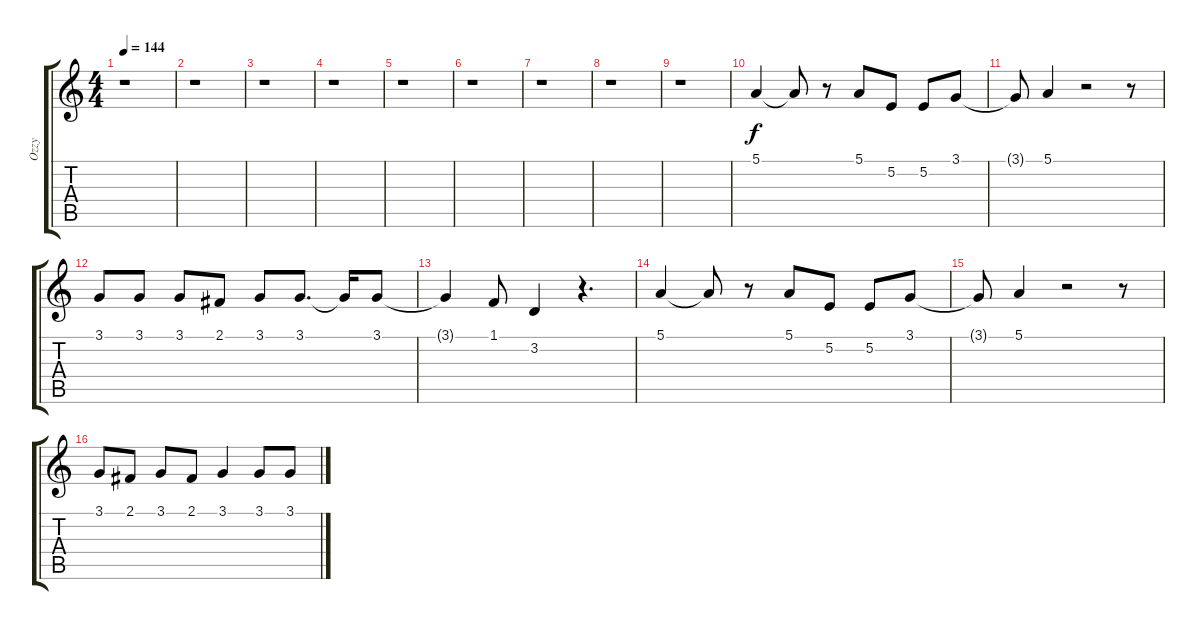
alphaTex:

\track ("Ozzy" "Ozzy") {instrument synthvoice}
\staff {score tabs}
\tuning (E4 B3 G3 D3 A2 E2) {hide}
\ts (4 4)
\tempo 144
\clef g2
\ks c
r.1{dy f instrument synthvoice} |
r.1 |
r.1 |
r.1 |
r.1 |
r.1 |
r.1 |
r.1 |
r.1 |
5.1.4 5.1{t}.8 r.8 5.1.8 5.2.8 5.2.8 3.1.8 |
3.1{t}.8 5.1.4 r.2 r.8 |
3.1.8 3.1.8 3.1.8 2.1.8 3.1.8 3.1.8{d} 3.1{t}.16 3.1.8 |
3.1{t}.4 1.1.8 3.2.4 r.4{d} |
5.1.4 5.1{t}.8 r.8 5.1.8 5.2.8 5.2.8 3.1.8 |
3.1{t}.8 5.1.4 r.2 r.8 |
3.1.8 2.1.8 3.1.8 2.1.8 3.1.4 3.1.8 3.1.8
